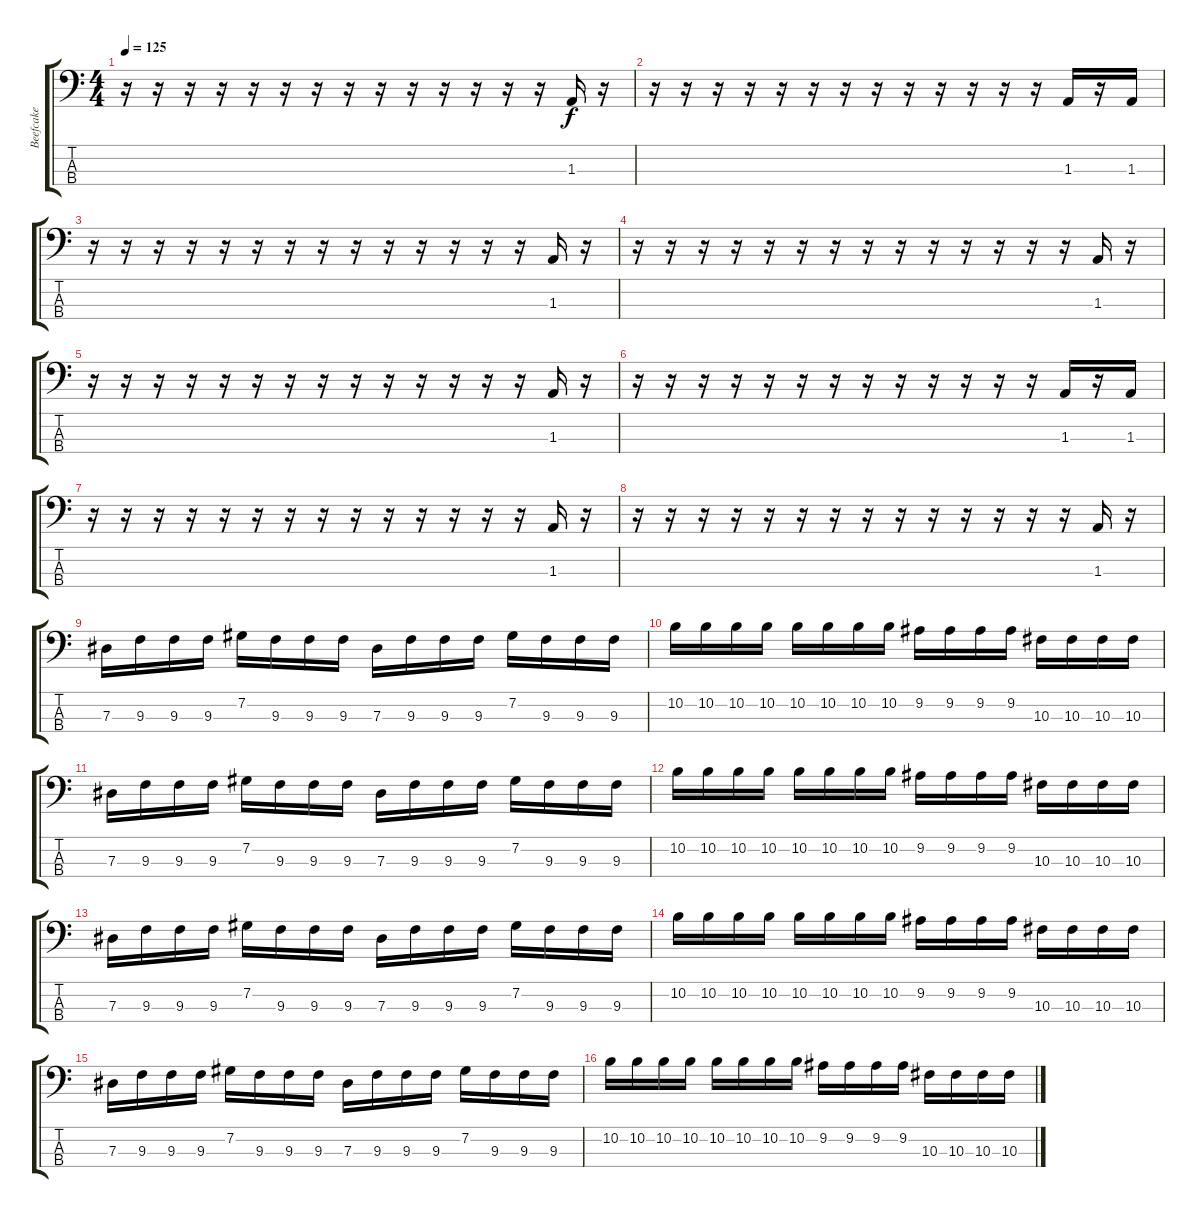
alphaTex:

\track ("Beefcake" "Beefcake") {instrument electricbasspick}
\staff {score tabs}
\tuning (Gb2 Db2 Ab1 Eb1) {hide}
\ts (4 4)
\tempo 125
\clef f4
\ks c
r.16{dy f} r.16 r.16 r.16 r.16 r.16 r.16 r.16 r.16 r.16 r.16 r.16 r.16 r.16 1.3.16 r.16 |
r.16 r.16 r.16 r.16 r.16 r.16 r.16 r.16 r.16 r.16 r.16 r.16 r.16 1.3.16 r.16 1.3.16 |
r.16 r.16 r.16 r.16 r.16 r.16 r.16 r.16 r.16 r.16 r.16 r.16 r.16 r.16 1.3.16 r.16 |
r.16 r.16 r.16 r.16 r.16 r.16 r.16 r.16 r.16 r.16 r.16 r.16 r.16 r.16 1.3.16 r.16 |
r.16 r.16 r.16 r.16 r.16 r.16 r.16 r.16 r.16 r.16 r.16 r.16 r.16 r.16 1.3.16 r.16 |
r.16 r.16 r.16 r.16 r.16 r.16 r.16 r.16 r.16 r.16 r.16 r.16 r.16 1.3.16 r.16 1.3.16 |
r.16 r.16 r.16 r.16 r.16 r.16 r.16 r.16 r.16 r.16 r.16 r.16 r.16 r.16 1.3.16 r.16 |
r.16 r.16 r.16 r.16 r.16 r.16 r.16 r.16 r.16 r.16 r.16 r.16 r.16 r.16 1.3.16 r.16 |
7.3.16 9.3.16 9.3.16 9.3.16 7.2.16 9.3.16 9.3.16 9.3.16 7.3.16 9.3.16 9.3.16 9.3.16 7.2.16 9.3.16 9.3.16 9.3.16 |
10.2.16 10.2.16 10.2.16 10.2.16 10.2.16 10.2.16 10.2.16 10.2.16 9.2.16 9.2.16 9.2.16 9.2.16 10.3.16 10.3.16 10.3.16 10.3.16 |
7.3.16 9.3.16 9.3.16 9.3.16 7.2.16 9.3.16 9.3.16 9.3.16 7.3.16 9.3.16 9.3.16 9.3.16 7.2.16 9.3.16 9.3.16 9.3.16 |
10.2.16 10.2.16 10.2.16 10.2.16 10.2.16 10.2.16 10.2.16 10.2.16 9.2.16 9.2.16 9.2.16 9.2.16 10.3.16 10.3.16 10.3.16 10.3.16 |
7.3.16 9.3.16 9.3.16 9.3.16 7.2.16 9.3.16 9.3.16 9.3.16 7.3.16 9.3.16 9.3.16 9.3.16 7.2.16 9.3.16 9.3.16 9.3.16 |
10.2.16 10.2.16 10.2.16 10.2.16 10.2.16 10.2.16 10.2.16 10.2.16 9.2.16 9.2.16 9.2.16 9.2.16 10.3.16 10.3.16 10.3.16 10.3.16 |
7.3.16 9.3.16 9.3.16 9.3.16 7.2.16 9.3.16 9.3.16 9.3.16 7.3.16 9.3.16 9.3.16 9.3.16 7.2.16 9.3.16 9.3.16 9.3.16 |
10.2.16 10.2.16 10.2.16 10.2.16 10.2.16 10.2.16 10.2.16 10.2.16 9.2.16 9.2.16 9.2.16 9.2.16 10.3.16 10.3.16 10.3.16 10.3.16
